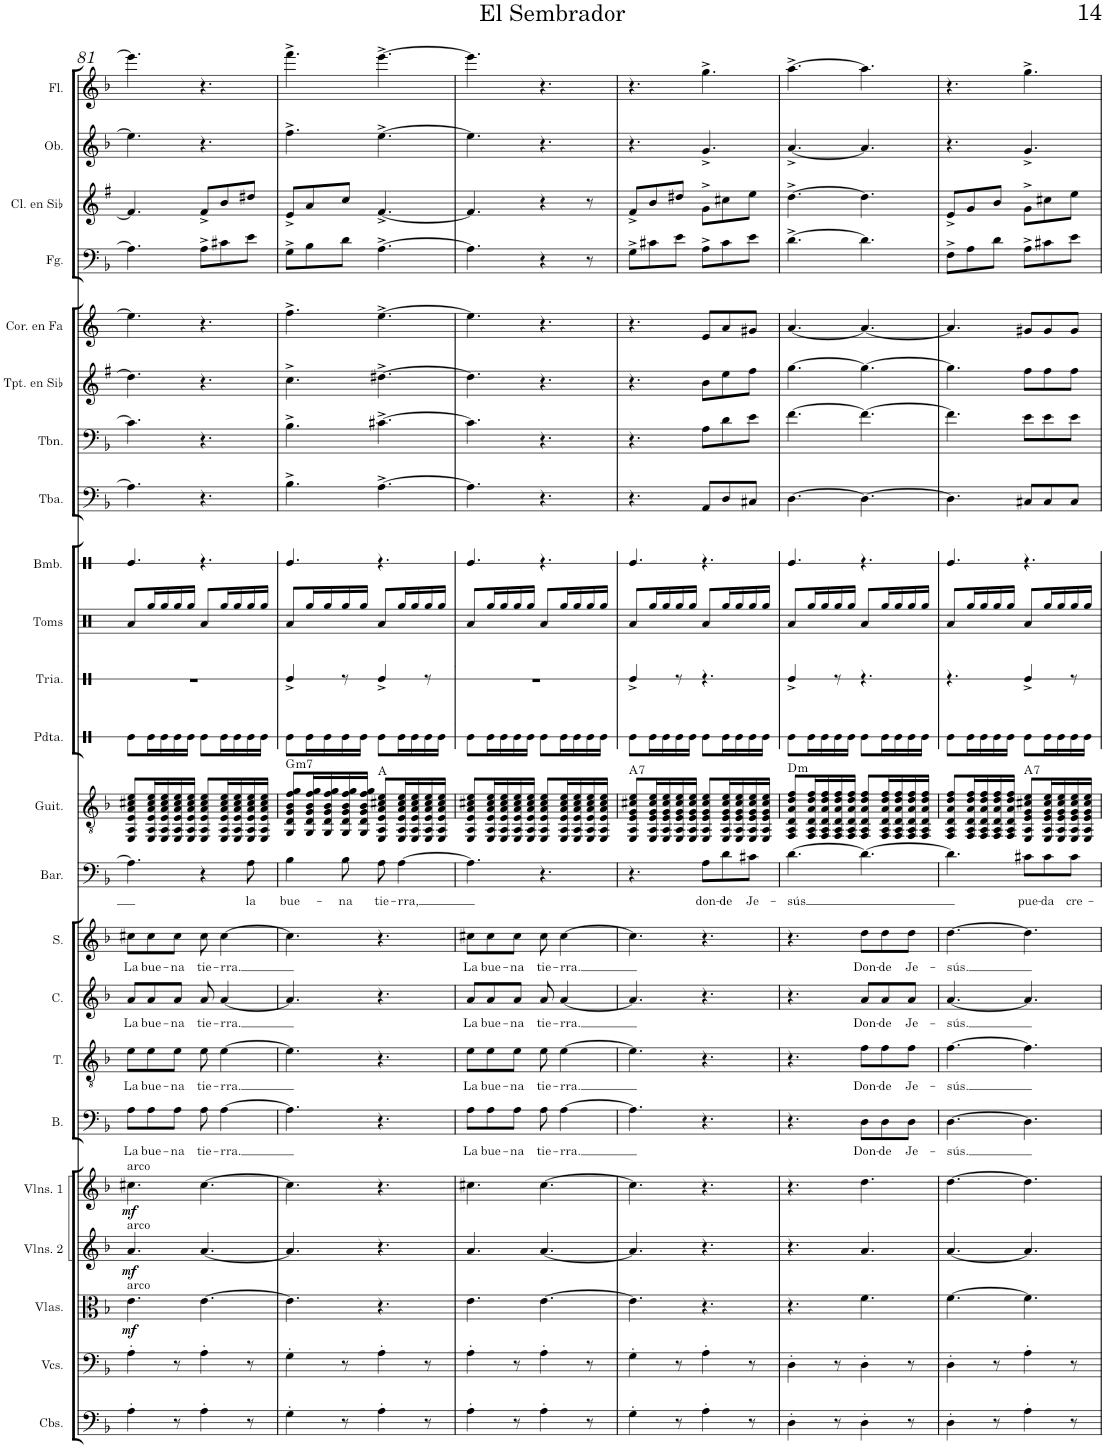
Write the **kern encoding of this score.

**kern	**kern	**kern	**dynam	**kern	**dynam	**kern	**dynam	**kern	**text	**kern	**text	**kern	**text	**kern	**text	**kern	**text	**kern	**harte	**kern	**kern	**kern	**kern	**kern	**kern	**kern	**kern	**kern	**kern	**kern	**kern
*part23	*part22	*part21	*part21	*part20	*part20	*part19	*part19	*part18	*part18	*part17	*part17	*part16	*part16	*part15	*part15	*part14	*part14	*part13	*part13	*part12	*part11	*part10	*part9	*part8	*part7	*part6	*part5	*part4	*part3	*part2	*part1
*staff23	*staff22	*staff21	*staff21	*staff20	*staff20	*staff19	*staff19	*staff18	*staff18	*staff17	*staff17	*staff16	*staff16	*staff15	*staff15	*staff14	*staff14	*staff13	*	*staff12	*staff11	*staff10	*staff9	*staff8	*staff7	*staff6	*staff5	*staff4	*staff3	*staff2	*staff1
*I"Contrabajos	*I"Violonchelos	*I"Violas	*	*I"Violines 2	*	*I"Violines 1	*	*I"Bajo	*	*I"Tenor	*	*I"Contralto	*	*I"Soprano	*	*I"Barítono	*	*I"Guitarra clásica	*	*I"Pandereta	*I"Triángulo	*I"Toms	*I"Bombo	*I"Tuba	*I"Trombón	*I"Trompeta en Sib	*I"Trompa en Fa	*I"Fagot	*I"Clarinete en Sib	*I"Oboe	*I"Flauta
*I'Cbs.	*I'Vcs.	*I'Vlas.	*	*I'Vlns. 2	*	*I'Vlns. 1	*	*I'B.	*	*I'T.	*	*I'C.	*	*I'S.	*	*I'Bar.	*	*I'Guit.	*	*I'Pdta.	*	*I'Toms	*I'Bmb.	*I'Tba.	*I'Tbn.	*I'Tpt. en Sib	*	*I'Fg.	*I'Cl. en Sib	*I'Ob.	*I'Fl.
!!LO:PB:g=z
*clefF4	*clefF4	*clefC3	*	*clefG2	*	*clefG2	*	*clefF4	*	*clefGv2	*	*clefG2	*	*clefG2	*	*clefF4	*	*clefGv2	*	*clefX	*clefX	*clefX	*clefX	*clefF4	*clefF4	*clefG2	*clefG2	*clefF4	*clefG2	*clefG2	*clefG2
*Trd7c12	*	*	*	*	*	*	*	*	*	*	*	*	*	*	*	*	*	*	*	*	*	*	*	*	*	*Trd1c2	*Trd4c7	*	*Trd1c2	*	*
*k[b-]	*k[b-]	*k[b-]	*	*k[b-]	*	*k[b-]	*	*k[b-]	*	*k[b-]	*	*k[b-]	*	*k[b-]	*	*k[b-]	*	*k[b-]	*	*k[]	*k[]	*k[]	*k[]	*k[b-]	*k[b-]	*k[f#]	*k[]	*k[b-]	*k[f#]	*k[b-]	*k[b-]
*M6/8	*M6/8	*M6/8	*	*M6/8	*	*M6/8	*	*M6/8	*	*M6/8	*	*M6/8	*	*M6/8	*	*M6/8	*	*M6/8	*	*M6/8	*M6/8	*M6/8	*M6/8	*M6/8	*M6/8	*M6/8	*M6/8	*M6/8	*M6/8	*M6/8	*M6/8
=81	=81	=81	=81	=81	=81	=81	=81	=81	=81	=81	=81	=81	=81	=81	=81	=81	=81	=81	=81	=81	=81	=81	=81	=81	=81	=81	=81	=81	=81	=81	=81
!	!	!	!	!	!	!LO:TX:a:t=arco	!	!	!	!	!	!	!	!	!	!	!	!	!	!	!	!	!	!	!	!	!	!	!	!	!
!	!	!	!	!LO:TX:a:t=arco	!	!	!	!	!	!	!	!	!	!	!	!	!	!	!	!	!	!	!	!	!	!	!	!	!	!	!
!	!	!LO:TX:a:t=arco	!	!	!	!	!	!	!	!	!	!	!	!	!	!	!	!	!	!	!	!	!	!	!	!	!	!	!	!	!
!	!	!	!LO:DY:b	!	!LO:DY:b	!	!LO:DY:b	!	!LO:LY:b	!	!LO:LY:b	!	!LO:LY:b	!	!LO:LY:b	!	!	!	!	!	!	!	!	!	!	!	!	!	!	!	!
4A'\	4A'\	4.e\	mf	4.a/	mf	4.cc#X\	mf	8A\L	La	8e\L	La	8a/L	La	8cc#X\L	La	4.A\]	.	8EE/ 8AA/ 8E/ 8A/ 8c#X/ 8e/L	.	8Re\L	2.r	8Ra/L	4.Re/	4.A\]	4.c#\]	4.dd#\]	4.ee\]	4.A\]	4.f#/]	4.ee\]	4.eee\]
!	!	!	!	!	!	!	!	!	!LO:LY:b	!	!LO:LY:b	!	!LO:LY:b	!	!LO:LY:b	!	!	!	!	!	!	!	!	!	!	!	!	!	!	!	!
.	.	.	.	.	.	.	.	8A\	bue-	8e\	bue-	8a/	bue-	8cc#\	bue-	.	.	16EE/ 16AA/ 16E/ 16A/ 16c#/ 16e/L	.	16Re\L	.	16Rgg/L	.	.	.	.	.	.	.	.	.
.	.	.	.	.	.	.	.	.	.	.	.	.	.	.	.	.	.	16EE/ 16AA/ 16E/ 16A/ 16c#/ 16e/	.	16Re\	.	16Rgg/	.	.	.	.	.	.	.	.	.
!	!	!	!	!	!	!	!	!	!LO:LY:b	!	!LO:LY:b	!	!LO:LY:b	!	!LO:LY:b	!	!	!	!	!	!	!	!	!	!	!	!	!	!	!	!
8r	8r	.	.	.	.	.	.	8A\J	-na	8e\J	-na	8a/J	-na	8cc#\J	-na	.	.	16EE/ 16AA/ 16E/ 16A/ 16c#/ 16e/	.	16Re\	.	16Rgg/	.	.	.	.	.	.	.	.	.
.	.	.	.	.	.	.	.	.	.	.	.	.	.	.	.	.	.	16EE/ 16AA/ 16E/ 16A/ 16c#/ 16e/JJ	.	16Re\JJ	.	16Rgg/JJ	.	.	.	.	.	.	.	.	.
!	!	!	!	!	!	!	!	!	!LO:LY:b	!	!LO:LY:b	!	!LO:LY:b	!	!LO:LY:b	!	!	!	!	!	!	!	!	!	!	!	!	!	!	!	!
4A'\	4A'\	[4.e\	.	[4.a/	.	[4.cc#\	.	8A\	tie-	8e\	tie-	8a/	tie-	8cc#\	tie-	4r	.	8EE/ 8AA/ 8E/ 8A/ 8c#/ 8e/L	.	8Re\L	.	8Ra/L	4.r	4.r	4.r	4.r	4.r	8A^\L	8f#^/L	4.r	4.r
!	!	!	!	!	!	!	!	!	!LO:LY:b	!	!LO:LY:b	!	!LO:LY:b	!	!LO:LY:b	!	!	!	!	!	!	!	!	!	!	!	!	!	!	!	!
.	.	.	.	.	.	.	.	[4A\	-rra.	[4e\	-rra.	[4a/	-rra.	[4cc#\	-rra.	.	.	16EE/ 16AA/ 16E/ 16A/ 16c#/ 16e/L	.	16Re\L	.	16Rgg/L	.	.	.	.	.	8c#X\	8b/	.	.
.	.	.	.	.	.	.	.	.	.	.	.	.	.	.	.	.	.	16EE/ 16AA/ 16E/ 16A/ 16c#/ 16e/	.	16Re\	.	16Rgg/	.	.	.	.	.	.	.	.	.
!	!	!	!	!	!	!	!	!	!	!	!	!	!	!	!	!	!LO:LY:b	!	!	!	!	!	!	!	!	!	!	!	!	!	!
8r	8r	.	.	.	.	.	.	.	.	.	.	.	.	.	.	8A\	la	16EE/ 16AA/ 16E/ 16A/ 16c#/ 16e/	.	16Re\	.	16Rgg/	.	.	.	.	.	8e\J	8dd#X/J	.	.
.	.	.	.	.	.	.	.	.	.	.	.	.	.	.	.	.	.	16EE/ 16AA/ 16E/ 16A/ 16c#/ 16e/JJ	.	16Re\JJ	.	16Rgg/JJ	.	.	.	.	.	.	.	.	.
=82	=82	=82	=82	=82	=82	=82	=82	=82	=82	=82	=82	=82	=82	=82	=82	=82	=82	=82	=82	=82	=82	=82	=82	=82	=82	=82	=82	=82	=82	=82	=82
!	!	!	!	!	!	!	!	!	!	!	!	!	!	!	!	!	!LO:LY:b	!	!LO:H:kt=m7	!	!	!	!	!	!	!	!	!	!	!	!
4G'\	4G'\	4.e\]	.	4.a/]	.	4.cc#\]	.	4.A\]	.	4.e\]	.	4.a/]	.	4.cc#\]	.	4B-\	bue-	8GG/ 8D/ 8G/ 8B-/ 8f/ 8g/L	G:min7	8Re\L	4Re^/	8Ra/L	4.Re/	4.B-^\	4.B-^\	4.cc^\	4.ff^\	8G^\L	8e^/L	4.ff^\	4.fff^\
.	.	.	.	.	.	.	.	.	.	.	.	.	.	.	.	.	.	16GG/ 16D/ 16G/ 16B-/ 16f/ 16g/L	.	16Re\L	.	16Rgg/L	.	.	.	.	.	8B-\	8a/	.	.
.	.	.	.	.	.	.	.	.	.	.	.	.	.	.	.	.	.	16GG/ 16D/ 16G/ 16B-/ 16f/ 16g/	.	16Re\	.	16Rgg/	.	.	.	.	.	.	.	.	.
!	!	!	!	!	!	!	!	!	!	!	!	!	!	!	!	!	!LO:LY:b	!	!	!	!	!	!	!	!	!	!	!	!	!	!
8r	8r	.	.	.	.	.	.	.	.	.	.	.	.	.	.	8B-\	-na	16GG/ 16D/ 16G/ 16B-/ 16f/ 16g/	.	16Re\	8r	16Rgg/	.	.	.	.	.	8d\J	8cc/J	.	.
.	.	.	.	.	.	.	.	.	.	.	.	.	.	.	.	.	.	16GG/ 16D/ 16G/ 16B-/ 16f/ 16g/JJ	.	16Re\JJ	.	16Rgg/JJ	.	.	.	.	.	.	.	.	.
!	!	!	!	!	!	!	!	!	!	!	!	!	!	!	!	!	!LO:LY:b	!	!	!	!	!	!	!	!	!	!	!	!	!	!
4A'\	4A'\	4.r	.	4.r	.	4.r	.	4.r	.	4.r	.	4.r	.	4.r	.	8A\	tie-	8EE/ 8AA/ 8E/ 8A/ 8c#X/ 8e/L	A:maj	8Re\L	4Re^/	8Ra/L	4.r	[4.A^\	[4.c#X^\	[4.dd#X^\	[4.ee^\	[4.A^\	[4.f#^/	[4.ee^\	[4.eee^\
!	!	!	!	!	!	!	!	!	!	!	!	!	!	!	!	!	!LO:LY:b	!	!	!	!	!	!	!	!	!	!	!	!	!	!
.	.	.	.	.	.	.	.	.	.	.	.	.	.	.	.	[4A\	-rra,	16EE/ 16AA/ 16E/ 16A/ 16c#/ 16e/L	.	16Re\L	.	16Rgg/L	.	.	.	.	.	.	.	.	.
.	.	.	.	.	.	.	.	.	.	.	.	.	.	.	.	.	.	16EE/ 16AA/ 16E/ 16A/ 16c#/ 16e/	.	16Re\	.	16Rgg/	.	.	.	.	.	.	.	.	.
8r	8r	.	.	.	.	.	.	.	.	.	.	.	.	.	.	.	.	16EE/ 16AA/ 16E/ 16A/ 16c#/ 16e/	.	16Re\	8r	16Rgg/	.	.	.	.	.	.	.	.	.
.	.	.	.	.	.	.	.	.	.	.	.	.	.	.	.	.	.	16EE/ 16AA/ 16E/ 16A/ 16c#/ 16e/JJ	.	16Re\JJ	.	16Rgg/JJ	.	.	.	.	.	.	.	.	.
=83	=83	=83	=83	=83	=83	=83	=83	=83	=83	=83	=83	=83	=83	=83	=83	=83	=83	=83	=83	=83	=83	=83	=83	=83	=83	=83	=83	=83	=83	=83	=83
!	!	!	!	!	!	!	!	!	!LO:LY:b	!	!LO:LY:b	!	!LO:LY:b	!	!LO:LY:b	!	!	!	!	!	!	!	!	!	!	!	!	!	!	!	!
4A'\	4A'\	4.e\	.	4.a/	.	4.cc#X\	.	8A\L	La	8e\L	La	8a/L	La	8cc#X\L	La	4.A\]	.	8EE/ 8AA/ 8E/ 8A/ 8c#X/ 8e/L	.	8Re\L	2.r	8Ra/L	4.Re/	4.A\]	4.c#\]	4.dd#\]	4.ee\]	4.A\]	4.f#/]	4.ee\]	4.eee\]
!	!	!	!	!	!	!	!	!	!LO:LY:b	!	!LO:LY:b	!	!LO:LY:b	!	!LO:LY:b	!	!	!	!	!	!	!	!	!	!	!	!	!	!	!	!
.	.	.	.	.	.	.	.	8A\	bue-	8e\	bue-	8a/	bue-	8cc#\	bue-	.	.	16EE/ 16AA/ 16E/ 16A/ 16c#/ 16e/L	.	16Re\L	.	16Rgg/L	.	.	.	.	.	.	.	.	.
.	.	.	.	.	.	.	.	.	.	.	.	.	.	.	.	.	.	16EE/ 16AA/ 16E/ 16A/ 16c#/ 16e/	.	16Re\	.	16Rgg/	.	.	.	.	.	.	.	.	.
!	!	!	!	!	!	!	!	!	!LO:LY:b	!	!LO:LY:b	!	!LO:LY:b	!	!LO:LY:b	!	!	!	!	!	!	!	!	!	!	!	!	!	!	!	!
8r	8r	.	.	.	.	.	.	8A\J	-na	8e\J	-na	8a/J	-na	8cc#\J	-na	.	.	16EE/ 16AA/ 16E/ 16A/ 16c#/ 16e/	.	16Re\	.	16Rgg/	.	.	.	.	.	.	.	.	.
.	.	.	.	.	.	.	.	.	.	.	.	.	.	.	.	.	.	16EE/ 16AA/ 16E/ 16A/ 16c#/ 16e/JJ	.	16Re\JJ	.	16Rgg/JJ	.	.	.	.	.	.	.	.	.
!	!	!	!	!	!	!	!	!	!LO:LY:b	!	!LO:LY:b	!	!LO:LY:b	!	!LO:LY:b	!	!	!	!	!	!	!	!	!	!	!	!	!	!	!	!
4A'\	4A'\	[4.e\	.	[4.a/	.	[4.cc#\	.	8A\	tie-	8e\	tie-	8a/	tie-	8cc#\	tie-	4.r	.	8EE/ 8AA/ 8E/ 8A/ 8c#/ 8e/L	.	8Re\L	.	8Ra/L	4.r	4.r	4.r	4.r	4.r	4r	4r	4.r	4.r
!	!	!	!	!	!	!	!	!	!LO:LY:b	!	!LO:LY:b	!	!LO:LY:b	!	!LO:LY:b	!	!	!	!	!	!	!	!	!	!	!	!	!	!	!	!
.	.	.	.	.	.	.	.	[4A\	-rra.	[4e\	-rra.	[4a/	-rra.	[4cc#\	-rra.	.	.	16EE/ 16AA/ 16E/ 16A/ 16c#/ 16e/L	.	16Re\L	.	16Rgg/L	.	.	.	.	.	.	.	.	.
.	.	.	.	.	.	.	.	.	.	.	.	.	.	.	.	.	.	16EE/ 16AA/ 16E/ 16A/ 16c#/ 16e/	.	16Re\	.	16Rgg/	.	.	.	.	.	.	.	.	.
8r	8r	.	.	.	.	.	.	.	.	.	.	.	.	.	.	.	.	16EE/ 16AA/ 16E/ 16A/ 16c#/ 16e/	.	16Re\	.	16Rgg/	.	.	.	.	.	8r	8r	.	.
.	.	.	.	.	.	.	.	.	.	.	.	.	.	.	.	.	.	16EE/ 16AA/ 16E/ 16A/ 16c#/ 16e/JJ	.	16Re\JJ	.	16Rgg/JJ	.	.	.	.	.	.	.	.	.
=84	=84	=84	=84	=84	=84	=84	=84	=84	=84	=84	=84	=84	=84	=84	=84	=84	=84	=84	=84	=84	=84	=84	=84	=84	=84	=84	=84	=84	=84	=84	=84
!	!	!	!	!	!	!	!	!	!	!	!	!	!	!	!	!	!	!	!LO:H:kt=7	!	!	!	!	!	!	!	!	!	!	!	!
4G'\	4G'\	4.e\]	.	4.a/]	.	4.cc#\]	.	4.A\]	.	4.e\]	.	4.a/]	.	4.cc#\]	.	4.r	.	8EE/ 8AA/ 8E/ 8G/ 8c#X/ 8e/L	A:7	8Re\L	4Re^/	8Ra/L	4.Re/	4.r	4.r	4.r	4.r	8G^\L	8f#^/L	4.r	4.r
.	.	.	.	.	.	.	.	.	.	.	.	.	.	.	.	.	.	16EE/ 16AA/ 16E/ 16G/ 16c#/ 16e/L	.	16Re\L	.	16Rgg/L	.	.	.	.	.	8c#X\	8b/	.	.
.	.	.	.	.	.	.	.	.	.	.	.	.	.	.	.	.	.	16EE/ 16AA/ 16E/ 16G/ 16c#/ 16e/	.	16Re\	.	16Rgg/	.	.	.	.	.	.	.	.	.
8r	8r	.	.	.	.	.	.	.	.	.	.	.	.	.	.	.	.	16EE/ 16AA/ 16E/ 16G/ 16c#/ 16e/	.	16Re\	8r	16Rgg/	.	.	.	.	.	8e\J	8dd#X/J	.	.
.	.	.	.	.	.	.	.	.	.	.	.	.	.	.	.	.	.	16EE/ 16AA/ 16E/ 16G/ 16c#/ 16e/JJ	.	16Re\JJ	.	16Rgg/JJ	.	.	.	.	.	.	.	.	.
!	!	!	!	!	!	!	!	!	!	!	!	!	!	!	!	!	!LO:LY:b	!	!	!	!	!	!	!	!	!	!	!	!	!	!
4A'\	4A'\	4.r	.	4.r	.	4.r	.	4.r	.	4.r	.	4.r	.	4.r	.	8A\L	don-	8EE/ 8AA/ 8E/ 8G/ 8c#/ 8e/L	.	8Re\L	4.r	8Ra/L	4.r	8AA/L	8A\L	8b\L	8e/L	8A^\L	8g^\L	4.g^/	4.gg^\
!	!	!	!	!	!	!	!	!	!	!	!	!	!	!	!	!	!LO:LY:b	!	!	!	!	!	!	!	!	!	!	!	!	!	!
.	.	.	.	.	.	.	.	.	.	.	.	.	.	.	.	8d\	-de	16EE/ 16AA/ 16E/ 16G/ 16c#/ 16e/L	.	16Re\L	.	16Rgg/L	.	8D/	8d\	8ee\	8a/	8c#\	8cc#X\	.	.
.	.	.	.	.	.	.	.	.	.	.	.	.	.	.	.	.	.	16EE/ 16AA/ 16E/ 16G/ 16c#/ 16e/	.	16Re\	.	16Rgg/	.	.	.	.	.	.	.	.	.
!	!	!	!	!	!	!	!	!	!	!	!	!	!	!	!	!	!LO:LY:b	!	!	!	!	!	!	!	!	!	!	!	!	!	!
8r	8r	.	.	.	.	.	.	.	.	.	.	.	.	.	.	8c#X\J	Je-	16EE/ 16AA/ 16E/ 16G/ 16c#/ 16e/	.	16Re\	.	16Rgg/	.	8C#X/J	8e\J	8ff#\J	8g#X/J	8e\J	8ee\J	.	.
.	.	.	.	.	.	.	.	.	.	.	.	.	.	.	.	.	.	16EE/ 16AA/ 16E/ 16G/ 16c#/ 16e/JJ	.	16Re\JJ	.	16Rgg/JJ	.	.	.	.	.	.	.	.	.
=85	=85	=85	=85	=85	=85	=85	=85	=85	=85	=85	=85	=85	=85	=85	=85	=85	=85	=85	=85	=85	=85	=85	=85	=85	=85	=85	=85	=85	=85	=85	=85
!	!	!	!	!	!	!	!	!	!	!	!	!	!	!	!	!	!LO:LY:b	!	!LO:H:kt=m	!	!	!	!	!	!	!	!	!	!	!	!
4D'\	4D'\	4.r	.	4.r	.	4.r	.	4.r	.	4.r	.	4.r	.	4.r	.	[4.d\	-sús	8FF/ 8AA/ 8D/ 8A/ 8d/ 8f/L	D:min	8Re\L	4Re^/	8Ra/L	4.Re/	[4.D\	[4.f\	[4.gg\	[4.a/	[4.d^\	[4.dd^\	[4.a^/	[4.aa^\
.	.	.	.	.	.	.	.	.	.	.	.	.	.	.	.	.	.	16FF/ 16AA/ 16D/ 16A/ 16d/ 16f/L	.	16Re\L	.	16Rgg/L	.	.	.	.	.	.	.	.	.
.	.	.	.	.	.	.	.	.	.	.	.	.	.	.	.	.	.	16FF/ 16AA/ 16D/ 16A/ 16d/ 16f/	.	16Re\	.	16Rgg/	.	.	.	.	.	.	.	.	.
8r	8r	.	.	.	.	.	.	.	.	.	.	.	.	.	.	.	.	16FF/ 16AA/ 16D/ 16A/ 16d/ 16f/	.	16Re\	8r	16Rgg/	.	.	.	.	.	.	.	.	.
.	.	.	.	.	.	.	.	.	.	.	.	.	.	.	.	.	.	16FF/ 16AA/ 16D/ 16A/ 16d/ 16f/JJ	.	16Re\JJ	.	16Rgg/JJ	.	.	.	.	.	.	.	.	.
!	!	!	!	!	!	!	!	!	!LO:LY:b	!	!LO:LY:b	!	!LO:LY:b	!	!LO:LY:b	!	!	!	!	!	!	!	!	!	!	!	!	!	!	!	!
4D'\	4D'\	4.f\	.	4.a/	.	4.dd\	.	8D\L	Don-	8f\L	Don-	8a/L	Don-	8dd\L	Don-	4.d\_	.	8FF/ 8AA/ 8D/ 8A/ 8d/ 8f/L	.	8Re\L	4.r	8Ra/L	4.r	4.D\_	4.f\_	4.gg\_	4.a/_	4.d\]	4.dd\]	4.a/]	4.aa\]
!	!	!	!	!	!	!	!	!	!LO:LY:b	!	!LO:LY:b	!	!LO:LY:b	!	!LO:LY:b	!	!	!	!	!	!	!	!	!	!	!	!	!	!	!	!
.	.	.	.	.	.	.	.	8D\	-de	8f\	-de	8a/	-de	8dd\	-de	.	.	16FF/ 16AA/ 16D/ 16A/ 16d/ 16f/L	.	16Re\L	.	16Rgg/L	.	.	.	.	.	.	.	.	.
.	.	.	.	.	.	.	.	.	.	.	.	.	.	.	.	.	.	16FF/ 16AA/ 16D/ 16A/ 16d/ 16f/	.	16Re\	.	16Rgg/	.	.	.	.	.	.	.	.	.
!	!	!	!	!	!	!	!	!	!LO:LY:b	!	!LO:LY:b	!	!LO:LY:b	!	!LO:LY:b	!	!	!	!	!	!	!	!	!	!	!	!	!	!	!	!
8r	8r	.	.	.	.	.	.	8D\J	Je-	8f\J	Je-	8a/J	Je-	8dd\J	Je-	.	.	16FF/ 16AA/ 16D/ 16A/ 16d/ 16f/	.	16Re\	.	16Rgg/	.	.	.	.	.	.	.	.	.
.	.	.	.	.	.	.	.	.	.	.	.	.	.	.	.	.	.	16FF/ 16AA/ 16D/ 16A/ 16d/ 16f/JJ	.	16Re\JJ	.	16Rgg/JJ	.	.	.	.	.	.	.	.	.
=86	=86	=86	=86	=86	=86	=86	=86	=86	=86	=86	=86	=86	=86	=86	=86	=86	=86	=86	=86	=86	=86	=86	=86	=86	=86	=86	=86	=86	=86	=86	=86
!	!	!	!	!	!	!	!	!	!LO:LY:b	!	!LO:LY:b	!	!LO:LY:b	!	!LO:LY:b	!	!	!	!	!	!	!	!	!	!	!	!	!	!	!	!
4D'\	4D'\	[4.f\	.	[4.a/	.	[4.dd\	.	[4.D\	-sús.	[4.f\	-sús.	[4.a/	-sús.	[4.dd\	-sús.	4.d\]	.	8FF/ 8AA/ 8D/ 8A/ 8d/ 8f/L	.	8Re\L	4.r	8Ra/L	4.Re/	4.D\]	4.f\]	4.gg\]	4.a/]	8F^\L	8e^/L	4.r	4.r
.	.	.	.	.	.	.	.	.	.	.	.	.	.	.	.	.	.	16FF/ 16AA/ 16D/ 16A/ 16d/ 16f/L	.	16Re\L	.	16Rgg/L	.	.	.	.	.	8A\	8g/	.	.
.	.	.	.	.	.	.	.	.	.	.	.	.	.	.	.	.	.	16FF/ 16AA/ 16D/ 16A/ 16d/ 16f/	.	16Re\	.	16Rgg/	.	.	.	.	.	.	.	.	.
8r	8r	.	.	.	.	.	.	.	.	.	.	.	.	.	.	.	.	16FF/ 16AA/ 16D/ 16A/ 16d/ 16f/	.	16Re\	.	16Rgg/	.	.	.	.	.	8d\J	8b/J	.	.
.	.	.	.	.	.	.	.	.	.	.	.	.	.	.	.	.	.	16FF/ 16AA/ 16D/ 16A/ 16d/ 16f/JJ	.	16Re\JJ	.	16Rgg/JJ	.	.	.	.	.	.	.	.	.
!	!	!	!	!	!	!	!	!	!	!	!	!	!	!	!	!	!LO:LY:b	!	!LO:H:kt=7	!	!	!	!	!	!	!	!	!	!	!	!
4A'\	4A'\	4.f\]	.	4.a/]	.	4.dd\]	.	4.D\]	.	4.f\]	.	4.a/]	.	4.dd\]	.	8c#X\L	pue-	8EE/ 8AA/ 8E/ 8G/ 8c#X/ 8e/L	A:7	8Re\L	4Re^/	8Ra/L	4.r	8C#X/L	8e\L	8ff#\L	8g#X/L	8A^\L	8g^\L	4.g^/	4.gg^\
!	!	!	!	!	!	!	!	!	!	!	!	!	!	!	!	!	!LO:LY:b	!	!	!	!	!	!	!	!	!	!	!	!	!	!
.	.	.	.	.	.	.	.	.	.	.	.	.	.	.	.	8c#\	-da	16EE/ 16AA/ 16E/ 16G/ 16c#/ 16e/L	.	16Re\L	.	16Rgg/L	.	8C#/	8e\	8ff#\	8g#/	8c#X\	8cc#X\	.	.
.	.	.	.	.	.	.	.	.	.	.	.	.	.	.	.	.	.	16EE/ 16AA/ 16E/ 16G/ 16c#/ 16e/	.	16Re\	.	16Rgg/	.	.	.	.	.	.	.	.	.
!	!	!	!	!	!	!	!	!	!	!	!	!	!	!	!	!	!LO:LY:b	!	!	!	!	!	!	!	!	!	!	!	!	!	!
8r	8r	.	.	.	.	.	.	.	.	.	.	.	.	.	.	8c#\J	cre-	16EE/ 16AA/ 16E/ 16G/ 16c#/ 16e/	.	16Re\	8r	16Rgg/	.	8C#/J	8e\J	8ff#\J	8g#/J	8e\J	8ee\J	.	.
.	.	.	.	.	.	.	.	.	.	.	.	.	.	.	.	.	.	16EE/ 16AA/ 16E/ 16G/ 16c#/ 16e/JJ	.	16Re\JJ	.	16Rgg/JJ	.	.	.	.	.	.	.	.	.
=	=	=	=	=	=	=	=	=	=	=	=	=	=	=	=	=	=	=	=	=	=	=	=	=	=	=	=	=	=	=	=
*-	*-	*-	*-	*-	*-	*-	*-	*-	*-	*-	*-	*-	*-	*-	*-	*-	*-	*-	*-	*-	*-	*-	*-	*-	*-	*-	*-	*-	*-	*-	*-
